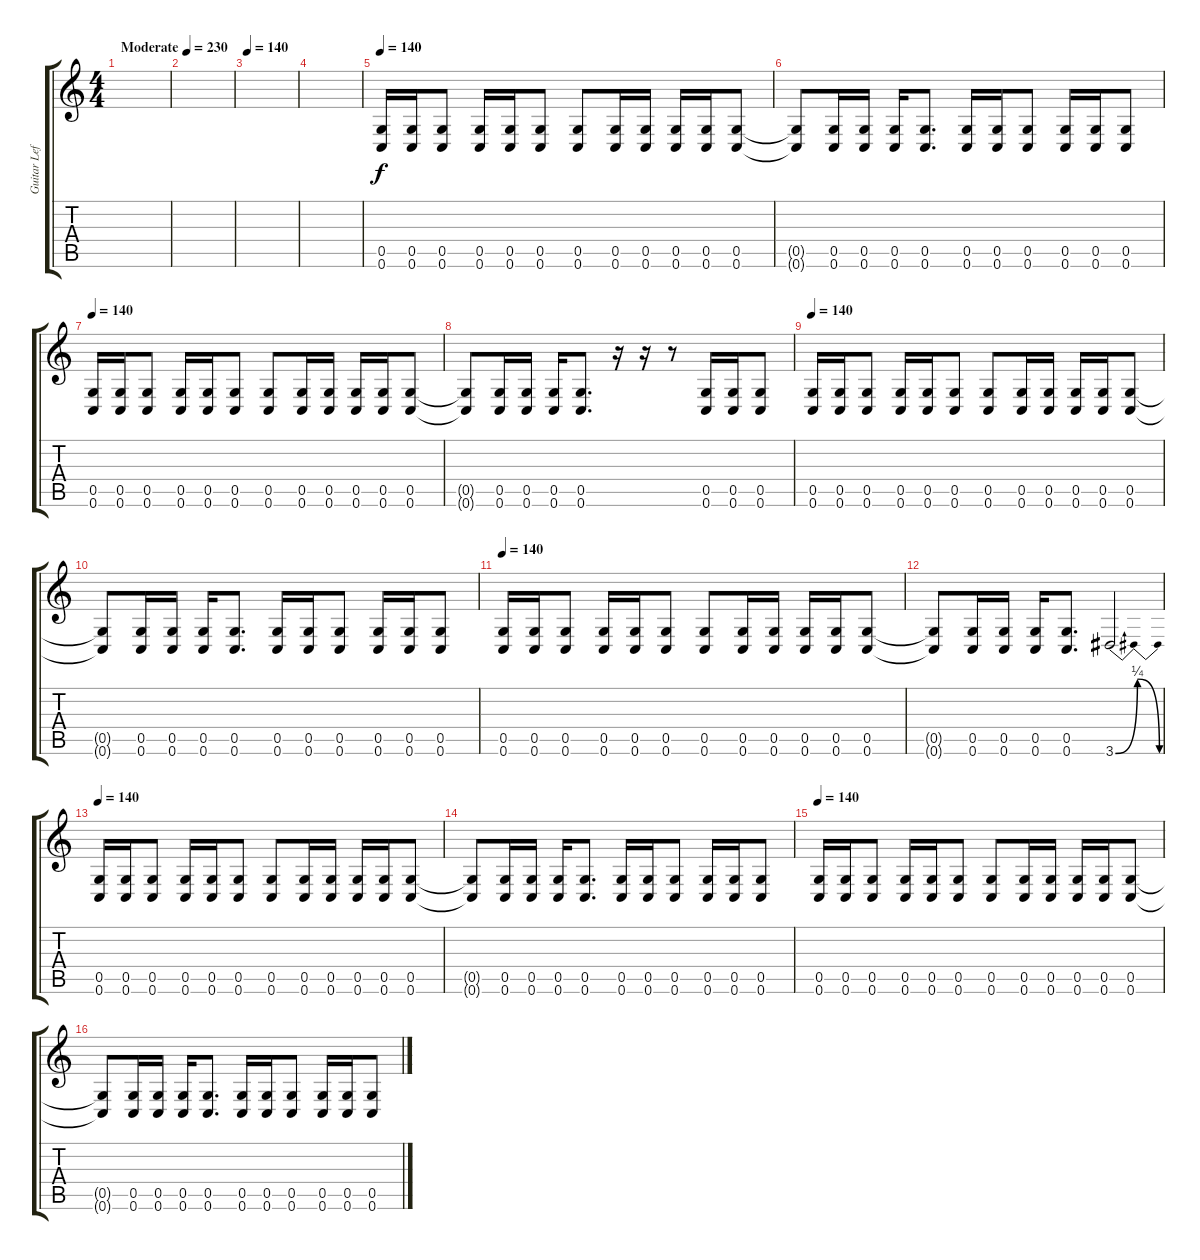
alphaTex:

\track ("Guitar Left" "Guitar Lef") {instrument distortionguitar bank 255}
\staff {score tabs}
\tuning (D4 A3 F3 C3 G2 C2) {hide}
\ts (4 4)
\tempo (230 "Moderate")
\tempo 140
\tempo (230 "Moderate")
\clef g2
\ks c
|
|
\tempo 140
|
|
\tempo 140
(0.5 0.6).16 (0.5 0.6).16 (0.5 0.6).8 (0.5 0.6).16 (0.5 0.6).16 (0.5 0.6).8 (0.5 0.6).8 (0.5 0.6).16 (0.5 0.6).16 (0.5 0.6).16 (0.5 0.6).16 (0.5 0.6).8 |
(0.5{t} 0.6{t}).8 (0.5 0.6).16 (0.5 0.6).16 (0.5 0.6).16 (0.5 0.6).8{d} (0.5 0.6).16 (0.5 0.6).16 (0.5 0.6).8 (0.5 0.6).16 (0.5 0.6).16 (0.5 0.6).8 |
\tempo 140
(0.5 0.6).16 (0.5 0.6).16 (0.5 0.6).8 (0.5 0.6).16 (0.5 0.6).16 (0.5 0.6).8 (0.5 0.6).8 (0.5 0.6).16 (0.5 0.6).16 (0.5 0.6).16 (0.5 0.6).16 (0.5 0.6).8 |
(0.5{t} 0.6{t}).8 (0.5 0.6).16 (0.5 0.6).16 (0.5 0.6).16 (0.5 0.6).8{d} r.16 r.16 r.8 (0.5 0.6).16 (0.5 0.6).16 (0.5 0.6).8 |
\tempo 140
(0.5 0.6).16 (0.5 0.6).16 (0.5 0.6).8 (0.5 0.6).16 (0.5 0.6).16 (0.5 0.6).8 (0.5 0.6).8 (0.5 0.6).16 (0.5 0.6).16 (0.5 0.6).16 (0.5 0.6).16 (0.5 0.6).8 |
(0.5{t} 0.6{t}).8 (0.5 0.6).16 (0.5 0.6).16 (0.5 0.6).16 (0.5 0.6).8{d} (0.5 0.6).16 (0.5 0.6).16 (0.5 0.6).8 (0.5 0.6).16 (0.5 0.6).16 (0.5 0.6).8 |
\tempo 140
(0.5 0.6).16 (0.5 0.6).16 (0.5 0.6).8 (0.5 0.6).16 (0.5 0.6).16 (0.5 0.6).8 (0.5 0.6).8 (0.5 0.6).16 (0.5 0.6).16 (0.5 0.6).16 (0.5 0.6).16 (0.5 0.6).8 |
(0.5{t} 0.6{t}).8 (0.5 0.6).16 (0.5 0.6).16 (0.5 0.6).16 (0.5 0.6).8{d} 3.6{be (bendrelease 0 0 10 1 20 1 60 0)}.2 |
\tempo 140
(0.5 0.6).16 (0.5 0.6).16 (0.5 0.6).8 (0.5 0.6).16 (0.5 0.6).16 (0.5 0.6).8 (0.5 0.6).8 (0.5 0.6).16 (0.5 0.6).16 (0.5 0.6).16 (0.5 0.6).16 (0.5 0.6).8 |
(0.5{t} 0.6{t}).8 (0.5 0.6).16 (0.5 0.6).16 (0.5 0.6).16 (0.5 0.6).8{d} (0.5 0.6).16 (0.5 0.6).16 (0.5 0.6).8 (0.5 0.6).16 (0.5 0.6).16 (0.5 0.6).8 |
\tempo 140
(0.5 0.6).16 (0.5 0.6).16 (0.5 0.6).8 (0.5 0.6).16 (0.5 0.6).16 (0.5 0.6).8 (0.5 0.6).8 (0.5 0.6).16 (0.5 0.6).16 (0.5 0.6).16 (0.5 0.6).16 (0.5 0.6).8 |
(0.5{t} 0.6{t}).8 (0.5 0.6).16 (0.5 0.6).16 (0.5 0.6).16 (0.5 0.6).8{d} (0.5 0.6).16 (0.5 0.6).16 (0.5 0.6).8 (0.5 0.6).16 (0.5 0.6).16 (0.5 0.6).8
